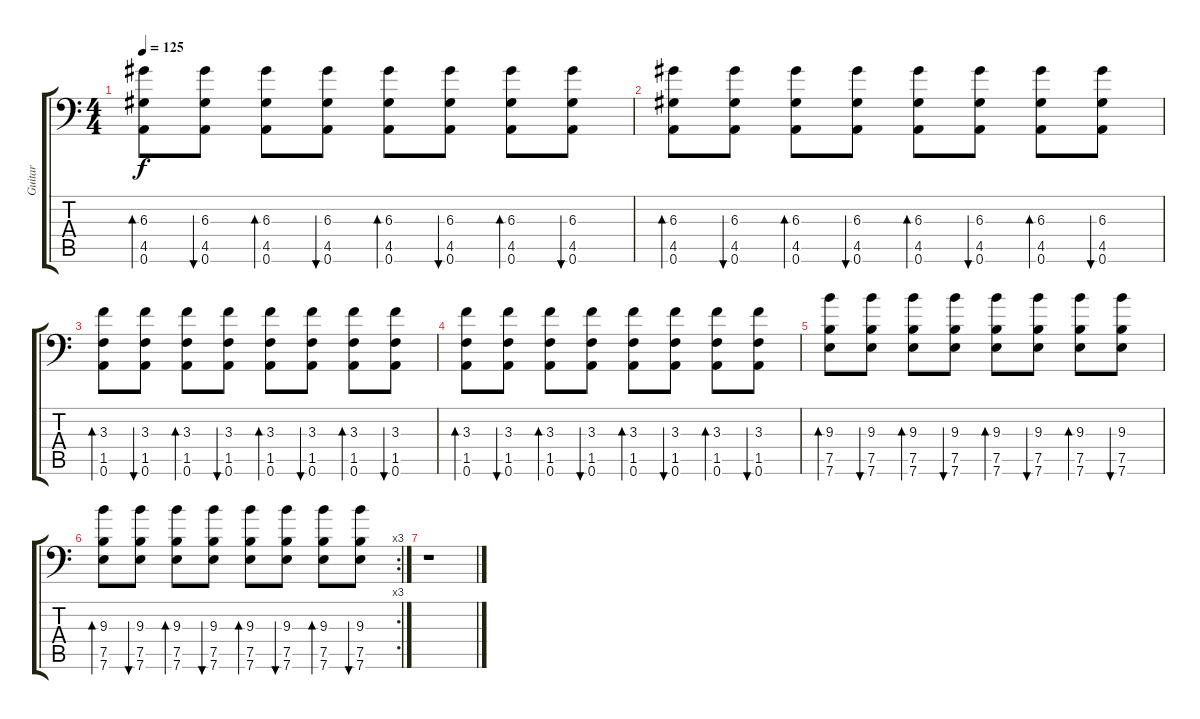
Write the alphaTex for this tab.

\track ("Guitar" "Guitar") {instrument distortionguitar}
\staff {score tabs}
\tuning (B3 Gb3 D3 A2 E2 A1) {hide}
\ts (4 4)
\tempo 125
\clef f4
\ks c
(6.3 4.5 0.6).8{bd 60 dy f} (6.3 4.5 0.6).8{bu 60} (6.3 4.5 0.6).8{bd 60} (6.3 4.5 0.6).8{bu 60} (6.3 4.5 0.6).8{bd 60} (6.3 4.5 0.6).8{bu 60} (6.3 4.5 0.6).8{bd 60} (6.3 4.5 0.6).8{bu 60} |
(6.3 4.5 0.6).8{bd 60} (6.3 4.5 0.6).8{bu 60} (6.3 4.5 0.6).8{bd 60} (6.3 4.5 0.6).8{bu 60} (6.3 4.5 0.6).8{bd 60} (6.3 4.5 0.6).8{bu 60} (6.3 4.5 0.6).8{bd 60} (6.3 4.5 0.6).8{bu 60} |
(3.3 1.5 0.6).8{bd 60} (3.3 1.5 0.6).8{bu 60} (3.3 1.5 0.6).8{bd 60} (3.3 1.5 0.6).8{bu 60} (3.3 1.5 0.6).8{bd 60} (3.3 1.5 0.6).8{bu 60} (3.3 1.5 0.6).8{bd 60} (3.3 1.5 0.6).8{bu 60} |
(3.3 1.5 0.6).8{bd 60} (3.3 1.5 0.6).8{bu 60} (3.3 1.5 0.6).8{bd 60} (3.3 1.5 0.6).8{bu 60} (3.3 1.5 0.6).8{bd 60} (3.3 1.5 0.6).8{bu 60} (3.3 1.5 0.6).8{bd 60} (3.3 1.5 0.6).8{bu 60} |
(9.3 7.5 7.6).8{bd 60} (9.3 7.5 7.6).8{bu 60} (9.3 7.5 7.6).8{bd 60} (9.3 7.5 7.6).8{bu 60} (9.3 7.5 7.6).8{bd 60} (9.3 7.5 7.6).8{bu 60} (9.3 7.5 7.6).8{bd 60} (9.3 7.5 7.6).8{bu 60} |
\rc 3
(9.3 7.5 7.6).8{bd 60} (9.3 7.5 7.6).8{bu 60} (9.3 7.5 7.6).8{bd 60} (9.3 7.5 7.6).8{bu 60} (9.3 7.5 7.6).8{bd 60} (9.3 7.5 7.6).8{bu 60} (9.3 7.5 7.6).8{bd 60} (9.3 7.5 7.6).8{bu 60} |
r.1
